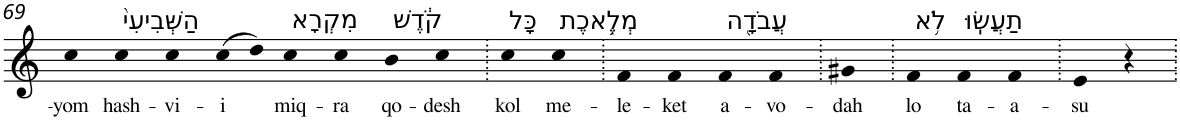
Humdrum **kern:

**kern	**text
*part1	*part1
*staff1	*staff1
*I"Piano	*
*I'Pno	*
!!LO:PB:g=z
*clefG2	*
*k[]	*
=69	=69
!	!LO:LY:b
4cc	-yom
!LO:TX:a:t=הַשְּׁבִיעִי֙	!
!	!LO:LY:b
4cc	hash-
!	!LO:LY:b
4cc	-vi-
!	!LO:LY:b
(>8cc	-i
8dd)	.
!LO:TX:a:t=מִקְרָא	!
!	!LO:LY:b
4cc	miq-
!	!LO:LY:b
4cc	-ra
!LO:TX:a:t=קֹ֔דֶשׁ	!
!	!LO:LY:b
4b	qo-
!	!LO:LY:b
4cc	-desh
=70.	=70.
!LO:TX:a:t=כָּל	!
!	!LO:LY:b
4cc	kol
!LO:TX:a:t=מְלֶ֥אכֶת	!
!	!LO:LY:b
4cc	me-
=71.	=71.
!	!LO:LY:b
4f	-le-
!	!LO:LY:b
4f	-ket
!LO:TX:a:t=עֲבֹדָ֖ה	!
!	!LO:LY:b
4f	a-
!	!LO:LY:b
4f	-vo-
=72.	=72.
!	!LO:LY:b
4g#X	-dah
=73.	=73.
!LO:TX:a:t=לֹ֥א	!
!	!LO:LY:b
4f	lo
!LO:TX:a:t=תַעֲשֽׂוּ	!
!	!LO:LY:b
4f	ta-
!	!LO:LY:b
4f	-a-
=74.	=74.
!	!LO:LY:b
4e	-su
4r	.
=.	=.
*-	*-
